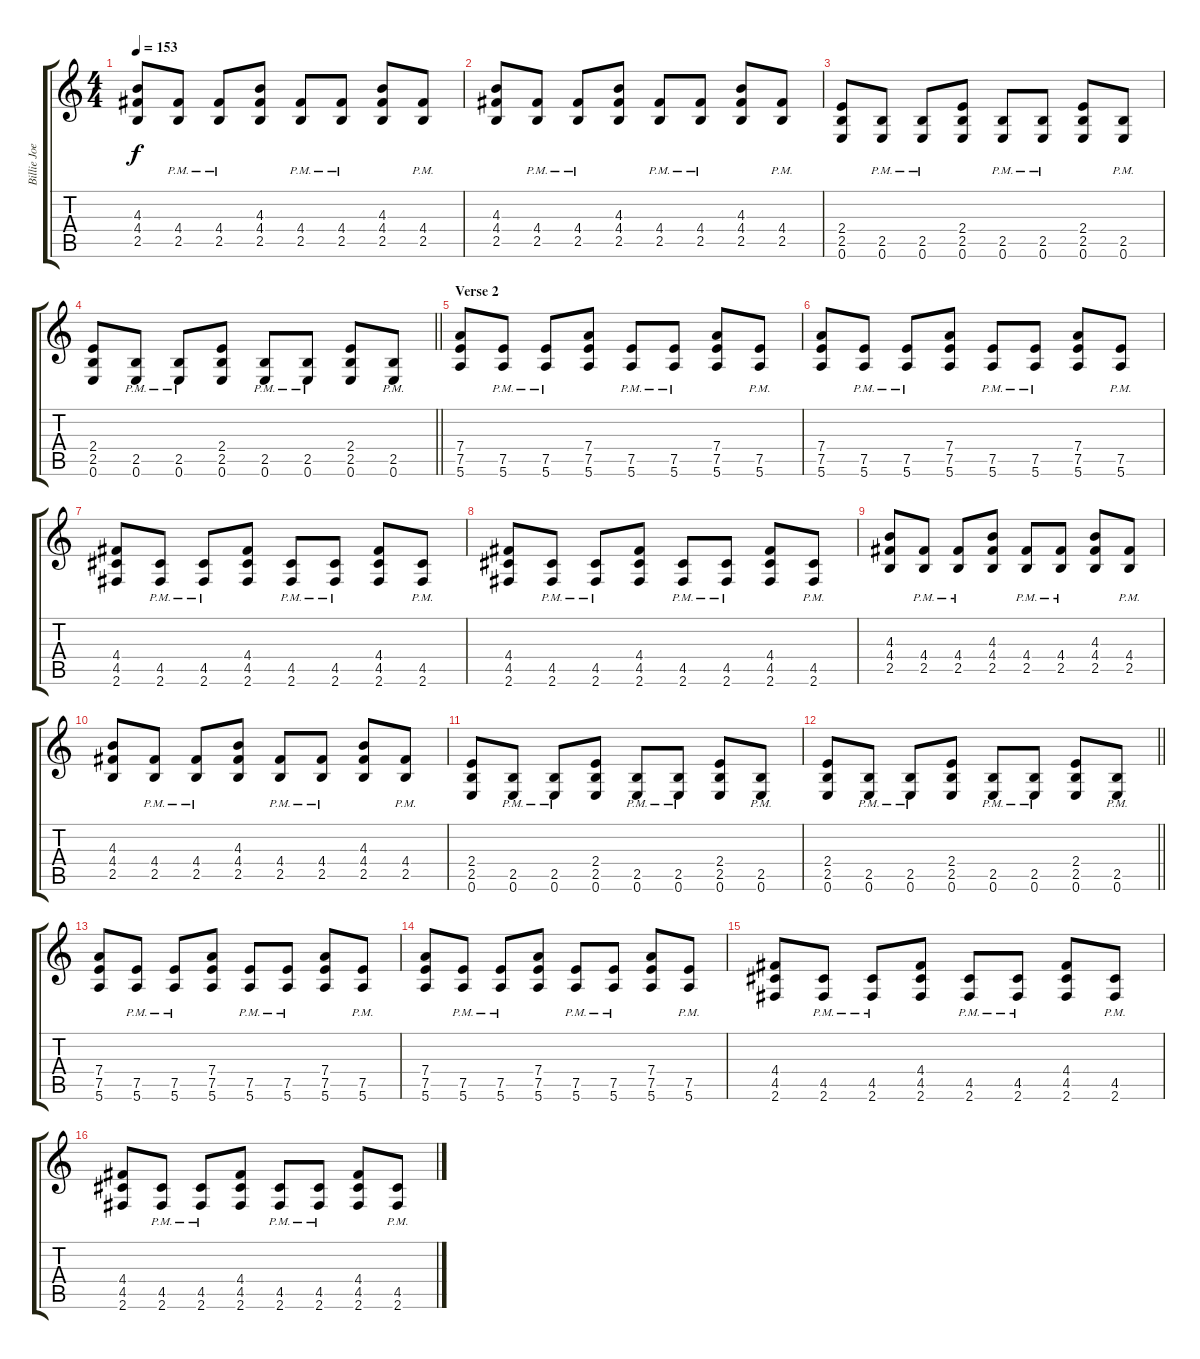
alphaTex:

\track ("Billie Joe Armstrong (Guitar)" "Billie Joe") {instrument distortionguitar}
\staff {score tabs}
\tuning (E4 B3 G3 D3 A2 E2) {hide}
\ts (4 4)
\tempo 153
\clef g2
\ks c
(4.3 4.4 2.5).8{dy f} (4.4{pm} 2.5{pm}).8 (4.4{pm} 2.5{pm}).8 (4.3 4.4 2.5).8 (4.4{pm} 2.5{pm}).8 (4.4{pm} 2.5{pm}).8 (4.3 4.4 2.5).8 (4.4{pm} 2.5).8 |
(4.3 4.4 2.5).8 (4.4{pm} 2.5{pm}).8 (4.4{pm} 2.5{pm}).8 (4.3 4.4 2.5).8 (4.4{pm} 2.5{pm}).8 (4.4{pm} 2.5{pm}).8 (4.3 4.4 2.5).8 (4.4{pm} 2.5).8 |
(2.4 2.5 0.6).8 (2.5{pm} 0.6{pm}).8 (2.5{pm} 0.6{pm}).8 (2.4 2.5 0.6).8 (2.5{pm} 0.6{pm}).8 (2.5{pm} 0.6{pm}).8 (2.4 2.5 0.6).8 (2.5 0.6{pm}).8 |
\barLineRight lightlight
(2.4 2.5 0.6).8 (2.5{pm} 0.6{pm}).8 (2.5{pm} 0.6{pm}).8 (2.4 2.5 0.6).8 (2.5{pm} 0.6{pm}).8 (2.5{pm} 0.6{pm}).8 (2.4 2.5 0.6).8 (2.5 0.6{pm}).8 |
\section ("" "Verse 2")
(7.4 7.5 5.6).8 (7.5{pm} 5.6{pm}).8 (7.5{pm} 5.6{pm}).8 (7.4 7.5 5.6).8 (7.5{pm} 5.6{pm}).8 (7.5{pm} 5.6{pm}).8 (7.4 7.5 5.6).8 (7.5 5.6{pm}).8 |
(7.4 7.5 5.6).8 (7.5{pm} 5.6{pm}).8 (7.5{pm} 5.6{pm}).8 (7.4 7.5 5.6).8 (7.5{pm} 5.6{pm}).8 (7.5{pm} 5.6{pm}).8 (7.4 7.5 5.6).8 (7.5 5.6{pm}).8 |
(4.4 4.5 2.6).8 (4.5{pm} 2.6{pm}).8 (4.5{pm} 2.6{pm}).8 (4.4 4.5 2.6).8 (4.5{pm} 2.6{pm}).8 (4.5{pm} 2.6{pm}).8 (4.4 4.5 2.6).8 (4.5{pm} 2.6).8 |
(4.4 4.5 2.6).8 (4.5{pm} 2.6{pm}).8 (4.5{pm} 2.6{pm}).8 (4.4 4.5 2.6).8 (4.5{pm} 2.6{pm}).8 (4.5{pm} 2.6{pm}).8 (4.4 4.5 2.6).8 (4.5{pm} 2.6).8 |
(4.3 4.4 2.5).8 (4.4{pm} 2.5{pm}).8 (4.4{pm} 2.5{pm}).8 (4.3 4.4 2.5).8 (4.4{pm} 2.5{pm}).8 (4.4{pm} 2.5{pm}).8 (4.3 4.4 2.5).8 (4.4{pm} 2.5).8 |
(4.3 4.4 2.5).8 (4.4{pm} 2.5{pm}).8 (4.4{pm} 2.5{pm}).8 (4.3 4.4 2.5).8 (4.4{pm} 2.5{pm}).8 (4.4{pm} 2.5{pm}).8 (4.3 4.4 2.5).8 (4.4{pm} 2.5).8 |
(2.4 2.5 0.6).8 (2.5{pm} 0.6{pm}).8 (2.5{pm} 0.6{pm}).8 (2.4 2.5 0.6).8 (2.5{pm} 0.6{pm}).8 (2.5{pm} 0.6{pm}).8 (2.4 2.5 0.6).8 (2.5 0.6{pm}).8 |
\barLineRight lightlight
(2.4 2.5 0.6).8 (2.5{pm} 0.6{pm}).8 (2.5{pm} 0.6{pm}).8 (2.4 2.5 0.6).8 (2.5{pm} 0.6{pm}).8 (2.5{pm} 0.6{pm}).8 (2.4 2.5 0.6).8 (2.5 0.6{pm}).8 |
(7.4 7.5 5.6).8 (7.5{pm} 5.6{pm}).8 (7.5{pm} 5.6{pm}).8 (7.4 7.5 5.6).8 (7.5{pm} 5.6{pm}).8 (7.5{pm} 5.6{pm}).8 (7.4 7.5 5.6).8 (7.5 5.6{pm}).8 |
(7.4 7.5 5.6).8 (7.5{pm} 5.6{pm}).8 (7.5{pm} 5.6{pm}).8 (7.4 7.5 5.6).8 (7.5{pm} 5.6{pm}).8 (7.5{pm} 5.6{pm}).8 (7.4 7.5 5.6).8 (7.5 5.6{pm}).8 |
(4.4 4.5 2.6).8 (4.5{pm} 2.6{pm}).8 (4.5{pm} 2.6{pm}).8 (4.4 4.5 2.6).8 (4.5{pm} 2.6{pm}).8 (4.5{pm} 2.6{pm}).8 (4.4 4.5 2.6).8 (4.5{pm} 2.6).8 |
(4.4 4.5 2.6).8 (4.5{pm} 2.6{pm}).8 (4.5{pm} 2.6{pm}).8 (4.4 4.5 2.6).8 (4.5{pm} 2.6{pm}).8 (4.5{pm} 2.6{pm}).8 (4.4 4.5 2.6).8 (4.5{pm} 2.6).8
